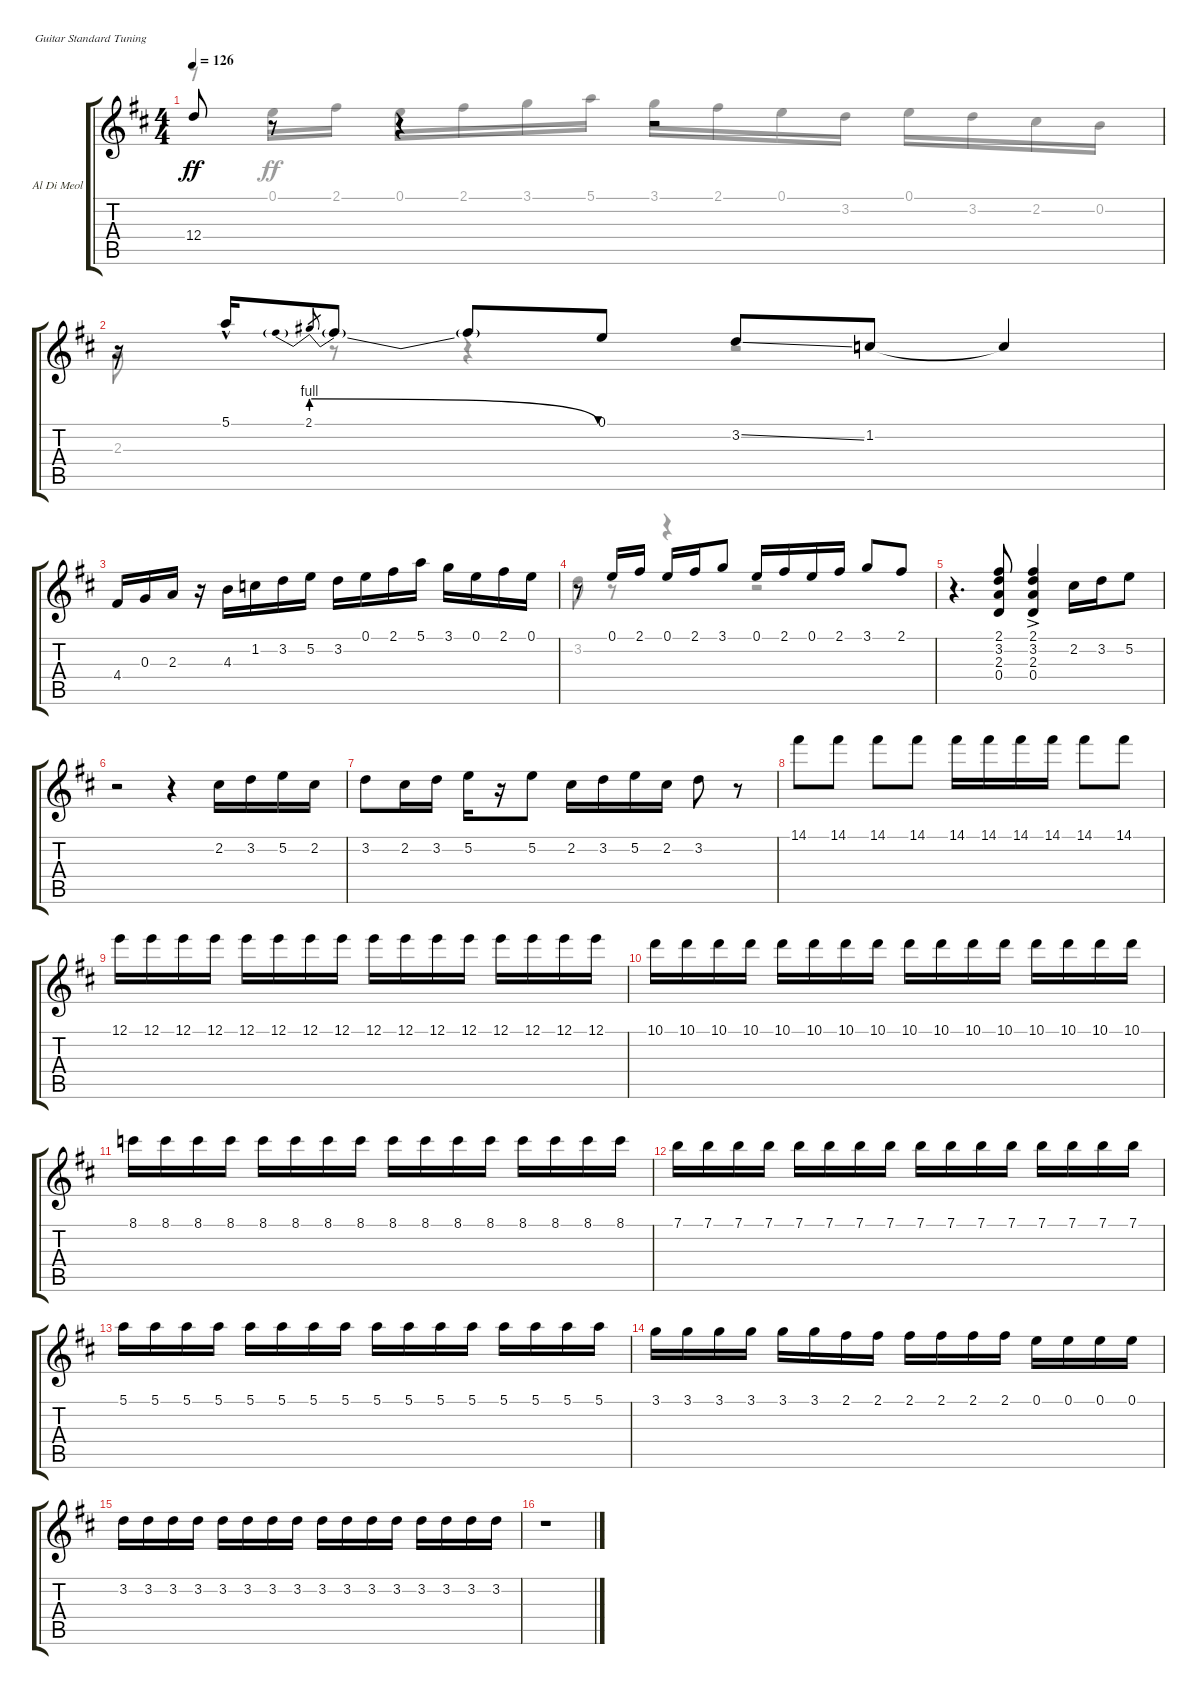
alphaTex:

\bracketExtendMode groupsimilarinstruments
\firstSystemTrackNameOrientation horizontal
\otherSystemsTrackNameOrientation horizontal
\track ("Al Di Meola" "Al Di Meol") {instrument acousticguitarsteel}
\staff {score tabs}
\tuning (E4 B3 G3 D3 A2 E2)
\voice
\ts (4 4)
\tempo 126
\clef g2
\ks d
12.4.8{dy ff} r.8 r.4 r.2 |
r.16 5.1{hac}.16 2.1{be (prebendrelease 0 4 15 0)}.8{gr} 2.1{t}.8 2.1{t}.8 0.1.8 3.2{ss}.8 1.2.8 1.2{t}.4 |
4.4.16 0.3.16 2.3.16 r.16 4.3.16 1.2.16 3.2.16 5.2.16 3.2.16 0.1.16 2.1.16 5.1.16 3.1.16 0.1.16 2.1.16 0.1.16 |
r.8 0.1.16 2.1.16 0.1.16 2.1.16 3.1.8 0.1.16 2.1.16 0.1.16 2.1.16 3.1.8 2.1.8 |
r.4{d} (2.1 3.2 2.3 0.4).8 (2.1{ac} 3.2{ac} 2.3{ac} 0.4{ac}).4 2.2.16 3.2.16 5.2.8 |
r.2 r.4 2.2.16 3.2.16 5.2.16 2.2.16 |
3.2.8 2.2.16 3.2.16 5.2.16 r.16 5.2.8 2.2.16 3.2.16 5.2.16 2.2.16 3.2.8 r.8 |
14.1.8 14.1.8 14.1.8 14.1.8 14.1.16 14.1.16 14.1.16 14.1.16 14.1.8 14.1.8 |
12.1.16 12.1.16 12.1.16 12.1.16 12.1.16 12.1.16 12.1.16 12.1.16 12.1.16 12.1.16 12.1.16 12.1.16 12.1.16 12.1.16 12.1.16 12.1.16 |
10.1.16 10.1.16 10.1.16 10.1.16 10.1.16 10.1.16 10.1.16 10.1.16 10.1.16 10.1.16 10.1.16 10.1.16 10.1.16 10.1.16 10.1.16 10.1.16 |
8.1.16 8.1.16 8.1.16 8.1.16 8.1.16 8.1.16 8.1.16 8.1.16 8.1.16 8.1.16 8.1.16 8.1.16 8.1.16 8.1.16 8.1.16 8.1.16 |
7.1.16 7.1.16 7.1.16 7.1.16 7.1.16 7.1.16 7.1.16 7.1.16 7.1.16 7.1.16 7.1.16 7.1.16 7.1.16 7.1.16 7.1.16 7.1.16 |
5.1.16 5.1.16 5.1.16 5.1.16 5.1.16 5.1.16 5.1.16 5.1.16 5.1.16 5.1.16 5.1.16 5.1.16 5.1.16 5.1.16 5.1.16 5.1.16 |
3.1.16 3.1.16 3.1.16 3.1.16 3.1.16 3.1.16 2.1.16 2.1.16 2.1.16 2.1.16 2.1.16 2.1.16 0.1.16 0.1.16 0.1.16 0.1.16 |
3.2.16 3.2.16 3.2.16 3.2.16 3.2.16 3.2.16 3.2.16 3.2.16 3.2.16 3.2.16 3.2.16 3.2.16 3.2.16 3.2.16 3.2.16 3.2.16 |
r.1
\voice
\clef g2
\ottava regular
\simile none
\ks d
r.8{dy ff} 0.1.16 2.1.16 0.1.16 2.1.16 3.1.16 5.1.16 3.1.16 2.1.16 0.1.16 3.2.16 0.1.16 3.2.16 2.2.16 0.2.16 |
2.3.8 r.8 r.4 r.2 |
|
3.2.8 r.8 r.4 r.2 |
|
|
|
|
|
|
|
|
|
|
|
